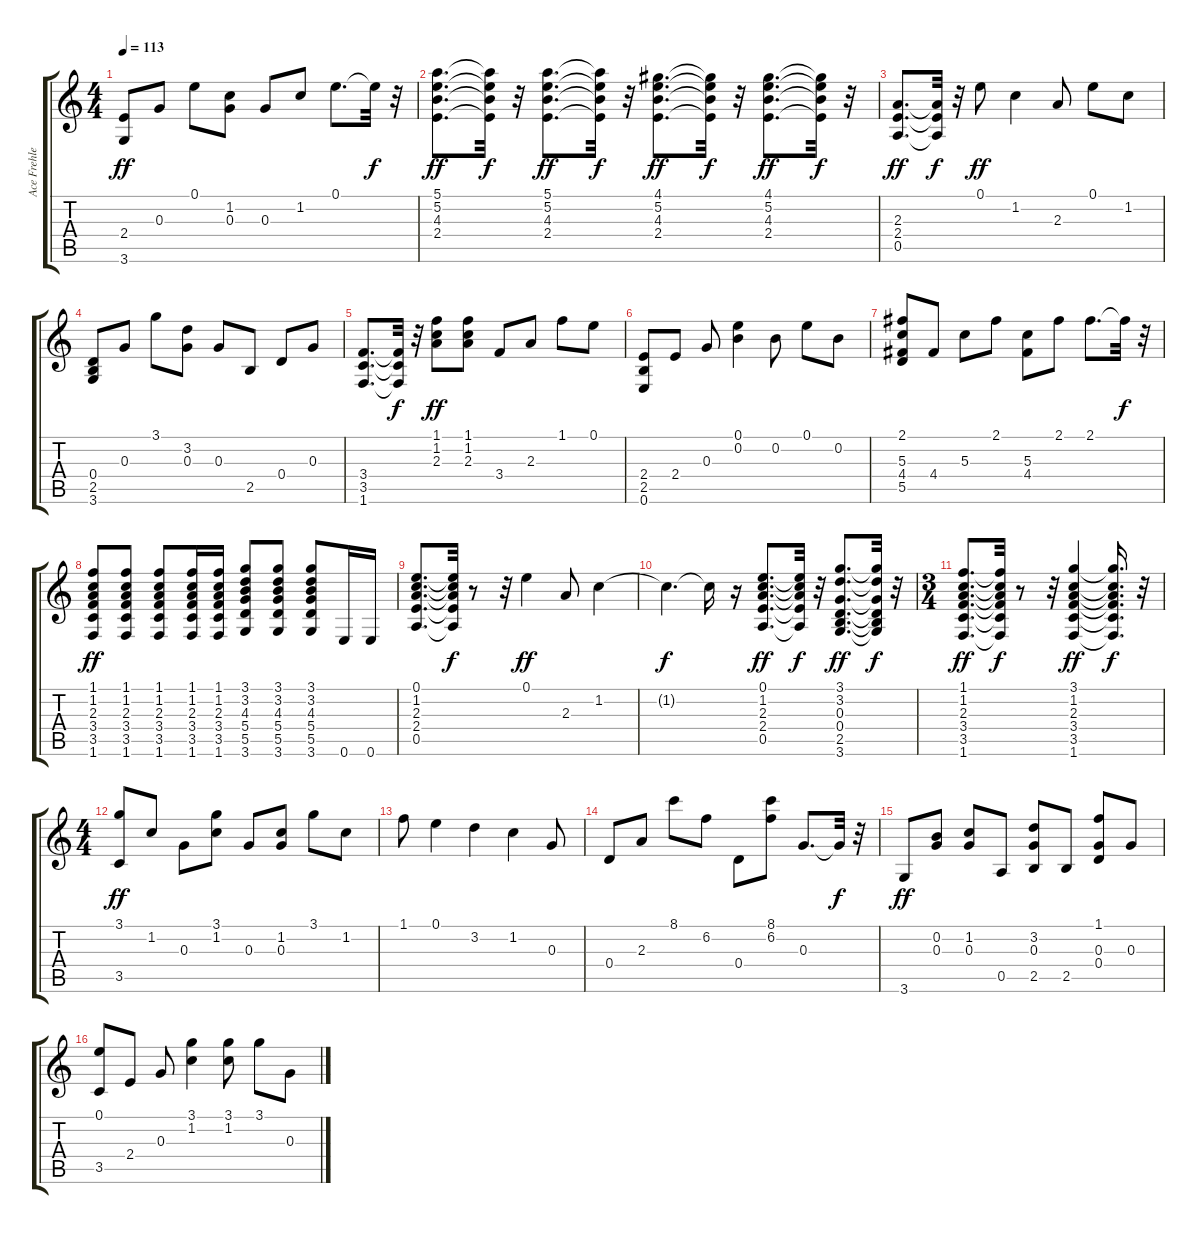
\track ("Ace Frehley" "Ace Frehle") {instrument acousticguitarsteel}
\staff {score tabs}
\tuning (E4 B3 G3 D3 A2 E2) {hide}
\ts (4 4)
\tempo 113
\clef g2
\ks c
(2.4 3.6).8{dy ff} 0.3.8 0.1.8 (1.2 0.3).8 0.3.8 1.2.8 0.1.8{d} 0.1{t}.32{dy f} r.32 |
(5.1 5.2 4.3 2.4).8{d dy ff} (5.1{t} 5.2{t} 4.3{t} 2.4{t}).32{dy f} r.32 (5.1 5.2 4.3 2.4).8{d dy ff} (5.1{t} 5.2{t} 4.3{t} 2.4{t}).32{dy f} r.32 (4.1 5.2 4.3 2.4).8{d dy ff} (4.1{t} 5.2{t} 4.3{t} 2.4{t}).32{dy f} r.32 (4.1 5.2 4.3 2.4).8{d dy ff} (4.1{t} 5.2{t} 4.3{t} 2.4{t}).32{dy f} r.32 |
(2.3 2.4 0.5).8{d dy ff} (2.3{t} 2.4{t} 0.5{t}).32{dy f} r.32 0.1.8{dy ff} 1.2.4 2.3.8 0.1.8 1.2.8 |
(0.4 2.5 3.6).8 0.3.8 3.1.8 (3.2 0.3).8 0.3.8 2.5.8 0.4.8 0.3.8 |
(3.4 3.5 1.6).8{d} (3.4{t} 3.5{t} 1.6{t}).32{dy f} r.32 (1.1 1.2 2.3).8{dy ff} (1.1 1.2 2.3).8 3.4.8 2.3.8 1.1.8 0.1.8 |
(2.4 2.5 0.6).8 2.4.8 0.3.8 (0.1 0.2).4 0.2.8 0.1.8 0.2.8 |
(2.1 5.3 4.4 5.5).8 4.4.8 5.3.8 2.1.8 (5.3 4.4).8 2.1.8 2.1.8{d} 2.1{t}.32{dy f} r.32 |
(1.1 1.2 2.3 3.4 3.5 1.6).8{dy ff} (1.1 1.2 2.3 3.4 3.5 1.6).8 (1.1 1.2 2.3 3.4 3.5 1.6).8 (1.1 1.2 2.3 3.4 3.5 1.6).16 (1.1 1.2 2.3 3.4 3.5 1.6).16 (3.1 3.2 4.3 5.4 5.5 3.6).8 (3.1 3.2 4.3 5.4 5.5 3.6).8 (3.1 3.2 4.3 5.4 5.5 3.6).8 0.6.16 0.6.16 |
(0.1 1.2 2.3 2.4 0.5).8{d} (0.1{t} 1.2{t} 2.3{t} 2.4{t} 0.5{t}).32{dy f} r.8 r.32 0.1.4{dy ff} 2.3.8 1.2.4 |
1.2{t}.4{d dy f} 1.2{t}.16 r.16 (0.1 1.2 2.3 2.4 0.5).8{d dy ff} (0.1{t} 1.2{t} 2.3{t} 2.4{t} 0.5{t}).32{dy f} r.32 (3.1 3.2 0.3 0.4 2.5 3.6).8{d dy ff} (3.1{t} 3.2{t} 0.3{t} 0.4{t} 2.5{t} 3.6{t}).32{dy f} r.32 |
\ts (3 4)
(1.1 1.2 2.3 3.4 3.5 1.6).8{d dy ff} (1.1{t} 1.2{t} 2.3{t} 3.4{t} 3.5{t} 1.6{t}).32{dy f} r.8 r.32 (3.1 1.2 2.3 3.4 3.5 1.6).4{dy ff} (3.1{t} 1.2{t} 2.3{t} 3.4{t} 3.5{t} 1.6{t}).16{d dy f} r.32 |
\ts (4 4)
(3.1 3.5).8{dy ff} 1.2.8 0.3.8 (3.1 1.2).8 0.3.8 (1.2 0.3).8 3.1.8 1.2.8 |
1.1.8 0.1.4 3.2.4 1.2.4 0.3.8 |
0.4.8 2.3.8 8.1.8 6.2.8 0.4.8 (8.1 6.2).8 0.3.8{d} 0.3{t}.32{dy f} r.32 |
3.6.8{dy ff} (0.2 0.3).8 (1.2 0.3).8 0.5.8 (3.2 0.3 2.5).8 2.5.8 (1.1 0.3 0.4).8 0.3.8 |
(0.1 3.5).8 2.4.8 0.3.8 (3.1 1.2).4 (3.1 1.2).8 3.1.8 0.3.8
